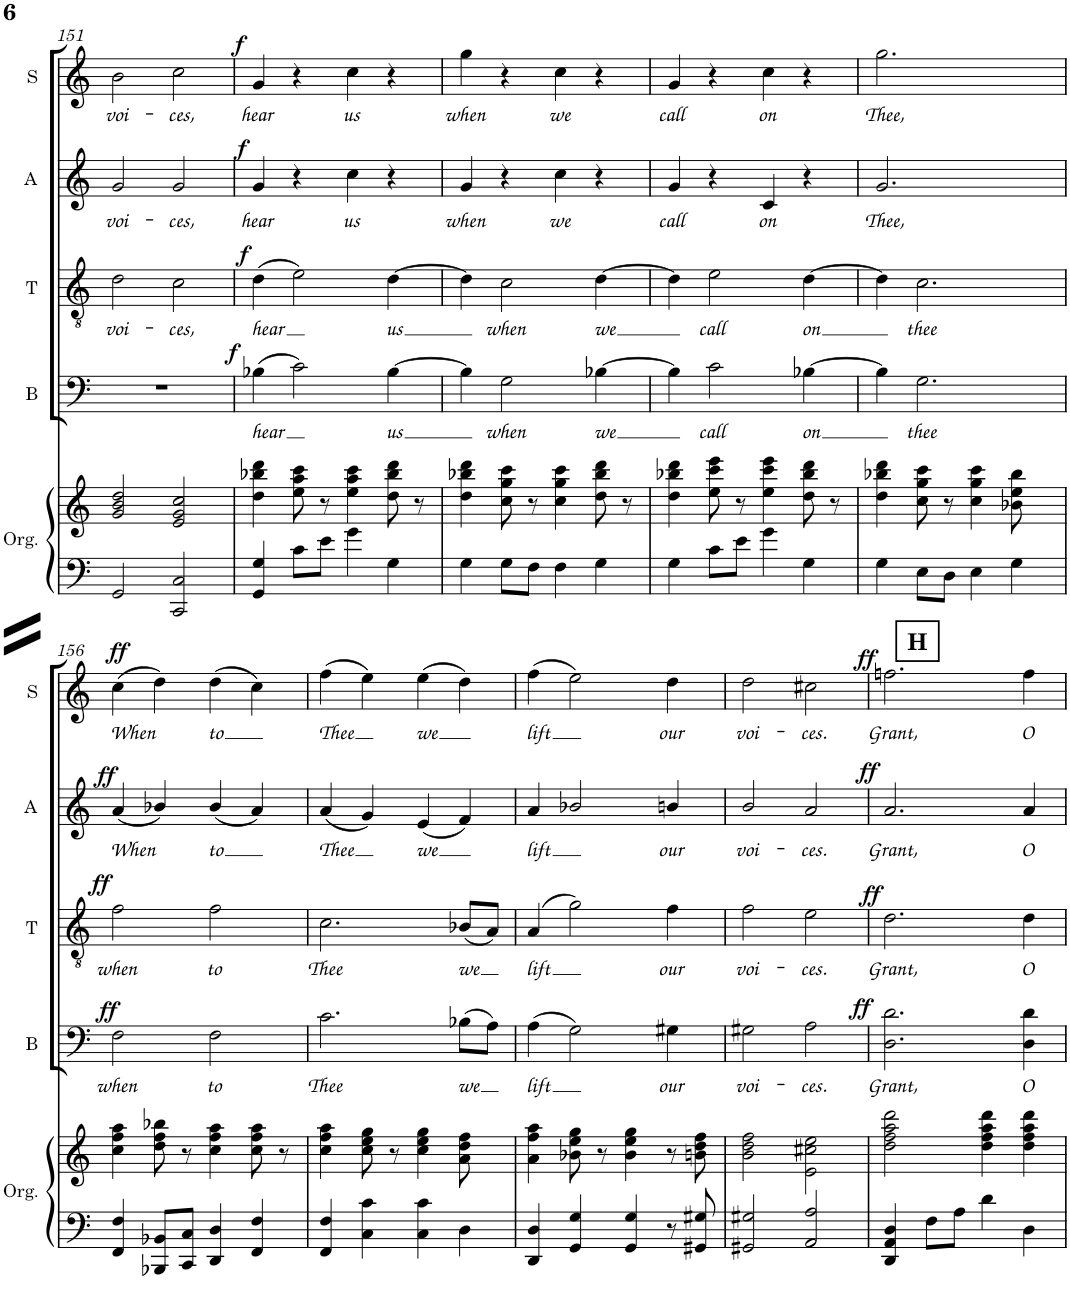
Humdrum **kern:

**kern	**kern	**kern	**text	**dynam	**kern	**text	**dynam	**kern	**text	**dynam	**kern	**text	**dynam
*part5	*part5	*part4	*part4	*part4	*part3	*part3	*part3	*part2	*part2	*part2	*part1	*part1	*part1
*staff6	*staff5	*staff4	*staff4	*staff4	*staff3	*staff3	*staff3	*staff2	*staff2	*staff2	*staff1	*staff1	*staff1
*I"Orgue	*	*I"Basse	*	*	*I"Ténor	*	*	*I"Alto	*	*	*I"Soprano	*	*
*I'Org.	*	*I'B	*	*	*I'T	*	*	*I'A	*	*	*I'S	*	*
!!LO:PB:g=z
*clefF4	*clefG2	*clefF4	*	*	*clefGv2	*	*	*clefG2	*	*	*clefG2	*	*
*	*	*ITrd7c12	*	*	*	*	*	*ITrd1c2	*	*	*	*	*
*k[]	*k[]	*k[]	*	*	*k[]	*	*	*k[]	*	*	*k[]	*	*
*M2/2	*M2/2	*M2/2	*	*	*M2/2	*	*	*M2/2	*	*	*M2/2	*	*
*met(c|)	*met(c|)	*met(c|)	*	*	*met(c|)	*	*	*met(c|)	*	*	*met(c|)	*	*
=151	=151	=151	=151	=151	=151	=151	=151	=151	=151	=151	=151	=151	=151
!	!	!	!	!	!	!LO:LY:b	!	!	!LO:LY:b	!	!	!LO:LY:b	!
2GG/	2g/ 2b/ 2dd/	1r	.	.	2d\	voi-	.	2g/	voi-	.	2b\	voi-	.
!	!	!	!	!	!	!LO:LY:b	!	!	!LO:LY:b	!	!	!LO:LY:b	!
2CC/ 2C/	2e/ 2g/ 2cc/	.	.	.	2c\	-ces,	.	2g/	-ces,	.	2cc\	-ces,	.
=152	=152	=152	=152	=152	=152	=152	=152	=152	=152	=152	=152	=152	=152
!	!	!	!LO:LY:b	!LO:DY:a	!	!LO:LY:b	!LO:DY:a	!	!LO:LY:b	!LO:DY:a	!	!LO:LY:b	!LO:DY:a
4GG/ 4G/	4dd\ 4bb-X\ 4ddd\	(4B-X\	hear	f	(4d\	hear	f	4g/	hear	f	4g/	hear	f
8c\L	8ee\ 8aa\ 8ccc\	2c\)	.	.	2e\)	.	.	4r	.	.	4r	.	.
8e\J	8r	.	.	.	.	.	.	.	.	.	.	.	.
!	!	!	!	!	!	!	!	!	!LO:LY:b	!	!	!LO:LY:b	!
4g\	4ee\ 4aa\ 4ccc\	.	.	.	.	.	.	4cc\	us	.	4cc\	us	.
!	!	!	!LO:LY:b	!	!	!LO:LY:b	!	!	!	!	!	!	!
4G\	8dd\ 8bb-\ 8ddd\	[4B-\	us	.	[4d\	us	.	4r	.	.	4r	.	.
.	8r	.	.	.	.	.	.	.	.	.	.	.	.
=153	=153	=153	=153	=153	=153	=153	=153	=153	=153	=153	=153	=153	=153
!	!	!	!	!	!	!	!	!	!LO:LY:b	!	!	!LO:LY:b	!
4G\	4dd\ 4bb-X\ 4ddd\	4B-\]	.	.	4d\]	.	.	4g/	when	.	4gg\	when	.
!	!	!	!LO:LY:b	!	!	!LO:LY:b	!	!	!	!	!	!	!
8G\L	8cc\ 8gg\ 8ccc\	2G\	when	.	2c\	when	.	4r	.	.	4r	.	.
8F\J	8r	.	.	.	.	.	.	.	.	.	.	.	.
!	!	!	!	!	!	!	!	!	!LO:LY:b	!	!	!LO:LY:b	!
4F\	4cc\ 4gg\ 4ccc\	.	.	.	.	.	.	4cc\	we	.	4cc\	we	.
!	!	!	!LO:LY:b	!	!	!LO:LY:b	!	!	!	!	!	!	!
4G\	8dd\ 8bb-\ 8ddd\	[4B-X\	we	.	[4d\	we	.	4r	.	.	4r	.	.
.	8r	.	.	.	.	.	.	.	.	.	.	.	.
=154	=154	=154	=154	=154	=154	=154	=154	=154	=154	=154	=154	=154	=154
!	!	!	!	!	!	!	!	!	!LO:LY:b	!	!	!LO:LY:b	!
4G\	4dd\ 4bb-X\ 4ddd\	4B-\]	.	.	4d\]	.	.	4g/	call	.	4g/	call	.
!	!	!	!LO:LY:b	!	!	!LO:LY:b	!	!	!	!	!	!	!
8c\L	8ee\ 8ccc\ 8eee\	2c\	call	.	2e\	call	.	4r	.	.	4r	.	.
8e\J	8r	.	.	.	.	.	.	.	.	.	.	.	.
!	!	!	!	!	!	!	!	!	!LO:LY:b	!	!	!LO:LY:b	!
4g\	4ee\ 4ccc\ 4eee\	.	.	.	.	.	.	4c/	on	.	4cc\	on	.
!	!	!	!LO:LY:b	!	!	!LO:LY:b	!	!	!	!	!	!	!
4G\	8dd\ 8bb-\ 8ddd\	[4B-X\	on	.	[4d\	on	.	4r	.	.	4r	.	.
.	8r	.	.	.	.	.	.	.	.	.	.	.	.
=155	=155	=155	=155	=155	=155	=155	=155	=155	=155	=155	=155	=155	=155
!	!	!	!	!	!	!	!	!	!LO:LY:b	!	!	!LO:LY:b	!
4G\	4dd\ 4bb-X\ 4ddd\	4B-\]	.	.	4d\]	.	.	2.g/	Thee,	.	2.gg\	Thee,	.
!	!	!	!LO:LY:b	!	!	!LO:LY:b	!	!	!	!	!	!	!
8E\L	8cc\ 8gg\ 8ccc\	2.G\	thee	.	2.c\	thee	.	.	.	.	.	.	.
8D\J	8r	.	.	.	.	.	.	.	.	.	.	.	.
4E\	4cc\ 4gg\ 4ccc\	.	.	.	.	.	.	.	.	.	.	.	.
4G\	8b-X\ 8ee\ 8bb-\	.	.	.	.	.	.	4ryy	.	.	4ryy	.	.
.	8ryy	.	.	.	.	.	.	.	.	.	.	.	.
!!LO:LB:g=z
=156	=156	=156	=156	=156	=156	=156	=156	=156	=156	=156	=156	=156	=156
!	!	!	!LO:LY:b	!LO:DY:a	!	!LO:LY:b	!LO:DY:a	!	!LO:LY:b	!LO:DY:a	!	!LO:LY:b	!LO:DY:a
4FF/ 4F/	4cc\ 4ff\ 4aa\	2F\	when	ff	2f\	when	ff	(4a/	When	ff	(4cc\	When	ff
8BBB-X/ 8BB-X/L	8dd\ 8ff\ 8bb-X\	.	.	.	.	.	.	4b-X/)	.	.	4dd\)	.	.
8CC/ 8C/J	8r	.	.	.	.	.	.	.	.	.	.	.	.
!	!	!	!LO:LY:b	!	!	!LO:LY:b	!	!	!LO:LY:b	!	!	!LO:LY:b	!
4DD/ 4D/	4cc\ 4ff\ 4aa\	2F\	to	.	2f\	to	.	(4b-/	to	.	(4dd\	to	.
4FF/ 4F/	8cc\ 8ff\ 8aa\	.	.	.	.	.	.	4a/)	.	.	4cc\)	.	.
.	8r	.	.	.	.	.	.	.	.	.	.	.	.
=157	=157	=157	=157	=157	=157	=157	=157	=157	=157	=157	=157	=157	=157
!	!	!	!LO:LY:b	!	!	!LO:LY:b	!	!	!LO:LY:b	!	!	!LO:LY:b	!
4FF/ 4F/	4cc\ 4ff\ 4aa\	2.c\	Thee	.	2.c\	Thee	.	(4a/	Thee	.	(4ff\	Thee	.
4C\ 4c\	8cc\ 8ee\ 8gg\	.	.	.	.	.	.	4g/)	.	.	4ee\)	.	.
.	8r	.	.	.	.	.	.	.	.	.	.	.	.
!	!	!	!	!	!	!	!	!	!LO:LY:b	!	!	!LO:LY:b	!
4C\ 4c\	4cc\ 4ee\ 4gg\	.	.	.	.	.	.	(4e/	we	.	(4ee\	we	.
!	!	!	!LO:LY:b	!	!	!LO:LY:b	!	!	!	!	!	!	!
4D\	8a\ 8dd\ 8ff\	(8B-X\L	we	.	(8B-X/L	we	.	4f/)	.	.	4dd\)	.	.
.	8ryy	8A\J)	.	.	8A/J)	.	.	.	.	.	.	.	.
=158	=158	=158	=158	=158	=158	=158	=158	=158	=158	=158	=158	=158	=158
*^	*	*	*	*	*	*	*	*	*	*	*	*	*
!	!	!	!	!LO:LY:b	!	!	!LO:LY:b	!	!	!LO:LY:b	!	!	!LO:LY:b	!
4DD/ 4D/	4ryy	4a\ 4ff\ 4aa\	(4A\	lift	.	(4A/	lift	.	4a/	lift	.	(4ff\	lift	.
4GG/	4G/	8b-X\ 8ee\ 8gg\	2G\)	.	.	2g\)	.	.	2b-X/	.	.	2ee\)	.	.
.	.	8r	.	.	.	.	.	.	.	.	.	.	.	.
4GG/ 4G/	2ryy	4b-\ 4ee\ 4gg\	.	.	.	.	.	.	.	.	.	.	.	.
!	!	!	!	!LO:LY:b	!	!	!LO:LY:b	!	!	!LO:LY:b	!	!	!LO:LY:b	!
8r	.	8r	4G#X\	our	.	4f\	our	.	4bn/	our	.	4dd\	our	.
8GG#X/ 8G#X/	.	8bn\ 8dd\ 8ff\	.	.	.	.	.	.	.	.	.	.	.	.
*v	*v	*	*	*	*	*	*	*	*	*	*	*	*	*
=159	=159	=159	=159	=159	=159	=159	=159	=159	=159	=159	=159	=159	=159
!	!	!	!LO:LY:b	!	!	!LO:LY:b	!	!	!LO:LY:b	!	!	!LO:LY:b	!
2GG#X/ 2G#X/	2b\ 2dd\ 2ff\	2G#X\	voi-	.	2f\	voi-	.	2b/	voi-	.	2dd\	voi-	.
!	!	!	!LO:LY:b	!	!	!LO:LY:b	!	!	!LO:LY:b	!	!	!LO:LY:b	!
2AA/ 2A/	2e\ 2cc#X\ 2ee\	2A\	-ces.	.	2e\	-ces.	.	2a/	-ces.	.	2cc#X\	-ces.	.
=160	=160	=160	=160	=160	=160	=160	=160	=160	=160	=160	=160	=160	=160
!	!	!	!	!	!	!	!	!	!	!	!LO:TX:a:B:t=H	!	!
!	!	!	!LO:LY:b	!LO:DY:a	!	!LO:LY:b	!LO:DY:a	!	!LO:LY:b	!LO:DY:a	!	!LO:LY:b	!LO:DY:a
4DD/ 4AA/ 4D/	2dd\ 2ff\ 2aa\ 2ddd\	2.D\ 2.d\	Grant,	ff	2.d\	Grant,	ff	2.a/	Grant,	ff	2.ffn\	-Grant,	ff
8F\L	.	.	.	.	.	.	.	.	.	.	.	.	.
8A\J	.	.	.	.	.	.	.	.	.	.	.	.	.
4d\	4dd\ 4ff\ 4aa\ 4ddd\	.	.	.	.	.	.	.	.	.	.	.	.
!	!	!	!LO:LY:b	!	!	!LO:LY:b	!	!	!LO:LY:b	!	!	!LO:LY:b	!
4D\	4dd\ 4ff\ 4aa\ 4ddd\	4D\ 4d\	O	.	4d\	O	.	4a/	O	.	4ff\	O	.
=	=	=	=	=	=	=	=	=	=	=	=	=	=
*-	*-	*-	*-	*-	*-	*-	*-	*-	*-	*-	*-	*-	*-
